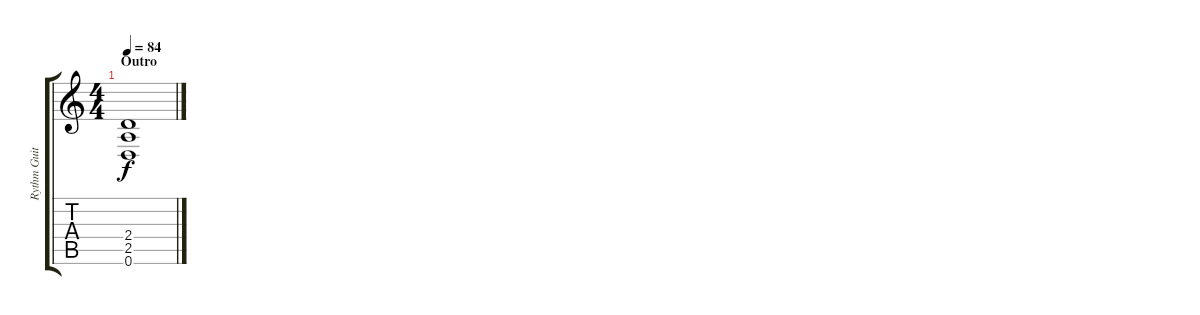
\track ("Rythm Guitar" "Rythm Guit") {instrument distortionguitar}
\staff {score tabs}
\tuning (D4 A3 F3 C3 G2 D2) {hide}
\ts (4 4)
\section ("" "Outro")
\tempo 84
\clef g2
\ks c
(2.4 2.5 0.6).1{dy f}
